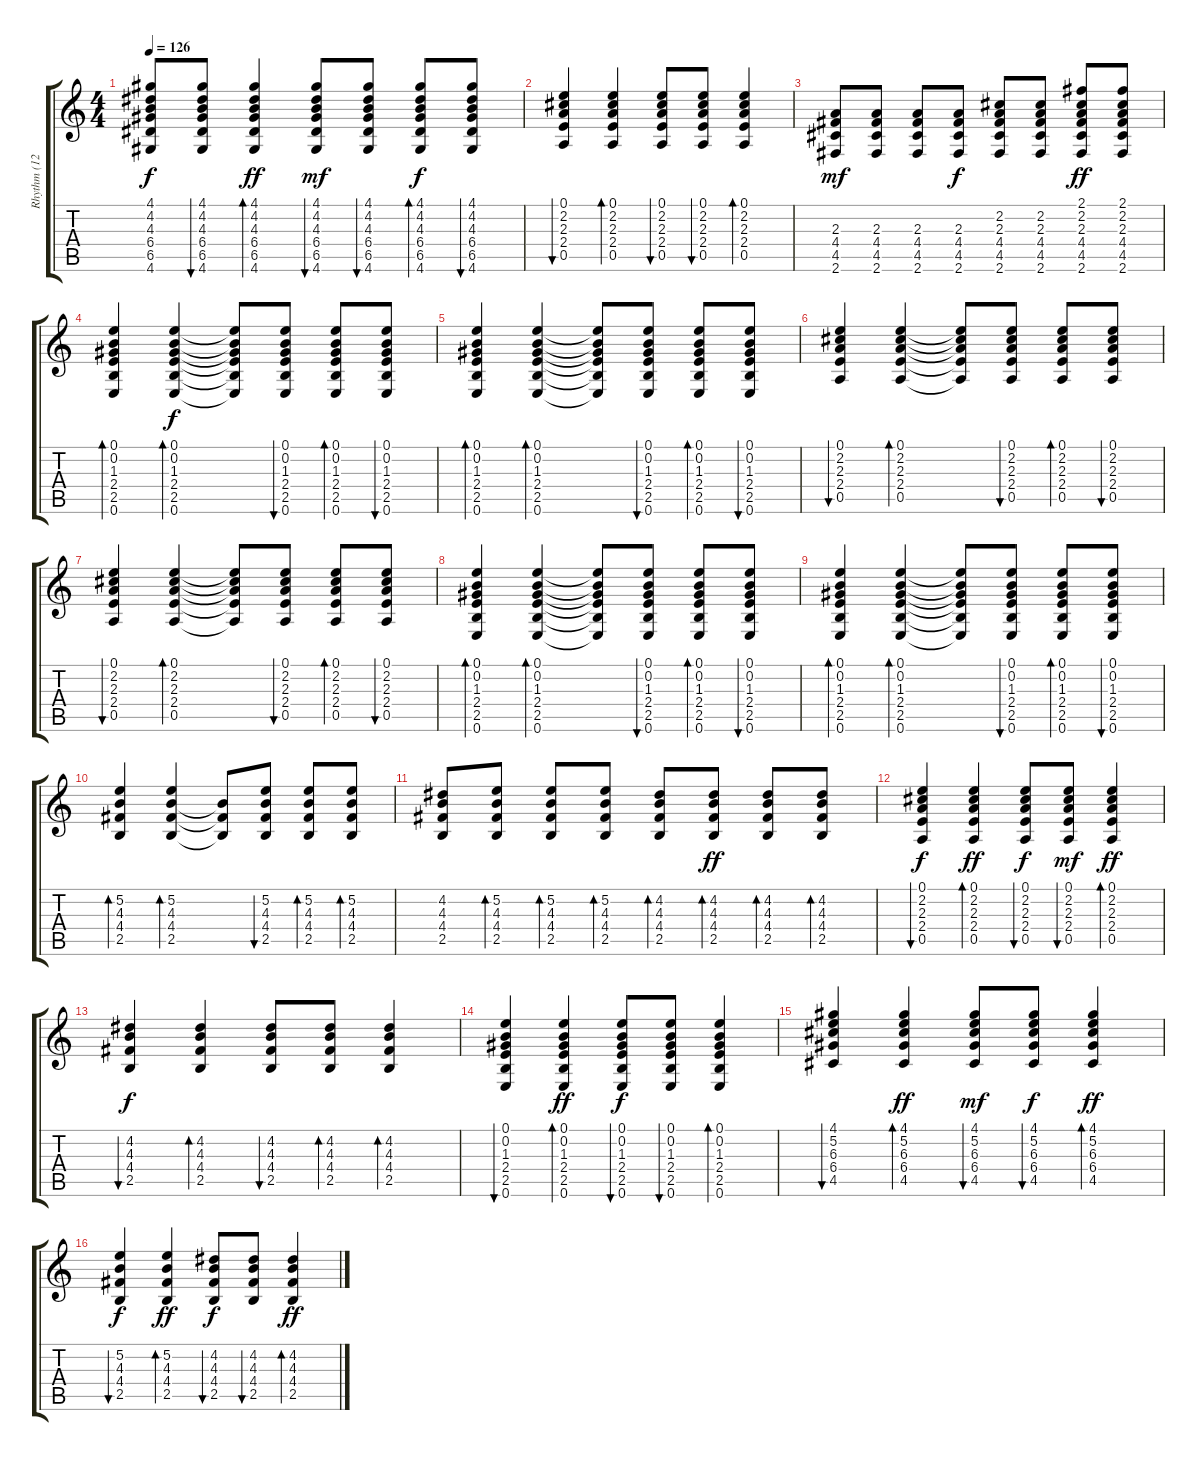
\track ("Rhythm (12-str. acous.)" "Rhythm (12") {instrument acousticguitarsteel}
\staff {score tabs}
\tuning (E4 B3 G3 D3 A2 E2) {hide}
\ts (4 4)
\tempo 126
\clef g2
\ks c
(4.1{t} 4.2{t} 4.3{t} 6.4{t} 6.5{t} 4.6{t}).8{dy f} (4.1 4.2 4.3 6.4 6.5 4.6).8{bu 30} (4.1 4.2 4.3 6.4 6.5 4.6).4{bd 60 dy ff} (4.1 4.2 4.3 6.4 6.5 4.6).8{bu 30 dy mf} (4.1 4.2 4.3 6.4 6.5 4.6).8{bu 30} (4.1 4.2 4.3 6.4 6.5 4.6).8{bd 30 dy f} (4.1 4.2 4.3 6.4 6.5 4.6).8{bu 30} |
(0.1 2.2 2.3 2.4 0.5).4{bu 30} (0.1 2.2 2.3 2.4 0.5).4{bd 60} (0.1 2.2 2.3 2.4 0.5).8{bu 30} (0.1 2.2 2.3 2.4 0.5).8{bu 30} (0.1 2.2 2.3 2.4 0.5).4{bd 30} |
(2.3 4.4 4.5 2.6).8{dy mf} (2.3 4.4 4.5 2.6).8 (2.3 4.4 4.5 2.6).8 (2.3 4.4 4.5 2.6).8{dy f} (2.2 2.3 4.4 4.5 2.6).8 (2.2 2.3 4.4 4.5 2.6).8 (2.1 2.2 2.3 4.4 4.5 2.6).8{dy ff} (2.1 2.2 2.3 4.4 4.5 2.6).8 |
(0.1 0.2 1.3 2.4 2.5 0.6).4{bd 30} (0.1 0.2 1.3 2.4 2.5 0.6).4{bd 30 dy f} (0.1{t} 0.2{t} 1.3{t} 2.4{t} 2.5{t} 0.6{t}).8 (0.1 0.2 1.3 2.4 2.5 0.6).8{bu 30} (0.1 0.2 1.3 2.4 2.5 0.6).8{bd 30} (0.1 0.2 1.3 2.4 2.5 0.6).8{bu 30} |
(0.1 0.2 1.3 2.4 2.5 0.6).4{bd 30} (0.1 0.2 1.3 2.4 2.5 0.6).4{bd 30} (0.1{t} 0.2{t} 1.3{t} 2.4{t} 2.5{t} 0.6{t}).8 (0.1 0.2 1.3 2.4 2.5 0.6).8{bu 30} (0.1 0.2 1.3 2.4 2.5 0.6).8{bd 30} (0.1 0.2 1.3 2.4 2.5 0.6).8{bu 30} |
(0.1 2.2 2.3 2.4 0.5).4{bu 30} (0.1 2.2 2.3 2.4 0.5).4{bd 60} (0.1{t} 2.2{t} 2.3{t} 2.4{t} 0.5{t}).8 (0.1 2.2 2.3 2.4 0.5).8{bu 30} (0.1 2.2 2.3 2.4 0.5).8{bd 30} (0.1 2.2 2.3 2.4 0.5).8{bu 30} |
(0.1 2.2 2.3 2.4 0.5).4{bu 30} (0.1 2.2 2.3 2.4 0.5).4{bd 60} (0.1{t} 2.2{t} 2.3{t} 2.4{t} 0.5{t}).8 (0.1 2.2 2.3 2.4 0.5).8{bu 30} (0.1 2.2 2.3 2.4 0.5).8{bd 30} (0.1 2.2 2.3 2.4 0.5).8{bu 30} |
(0.1 0.2 1.3 2.4 2.5 0.6).4{bd 30} (0.1 0.2 1.3 2.4 2.5 0.6).4{bd 30} (0.1{t} 0.2{t} 1.3{t} 2.4{t} 2.5{t} 0.6{t}).8 (0.1 0.2 1.3 2.4 2.5 0.6).8{bu 30} (0.1 0.2 1.3 2.4 2.5 0.6).8{bd 30} (0.1 0.2 1.3 2.4 2.5 0.6).8{bu 30} |
(0.1 0.2 1.3 2.4 2.5 0.6).4{bd 30} (0.1 0.2 1.3 2.4 2.5 0.6).4{bd 30} (0.1{t} 0.2{t} 1.3{t} 2.4{t} 2.5{t} 0.6{t}).8 (0.1 0.2 1.3 2.4 2.5 0.6).8{bu 30} (0.1 0.2 1.3 2.4 2.5 0.6).8{bd 30} (0.1 0.2 1.3 2.4 2.5 0.6).8{bu 30} |
(5.2 4.3 4.4 2.5).4{bd 30} (5.2 4.3 4.4 2.5).4{bd 30} (4.3{t} 4.4{t} 2.5{t}).8 (5.2 4.3 4.4 2.5).8{bu 30} (5.2 4.3 4.4 2.5).8{bd 30} (5.2 4.3 4.4 2.5).8{bd 30} |
(4.2 4.3 4.4 2.5).8 (5.2 4.3 4.4 2.5).8{bd 30} (5.2 4.3 4.4 2.5).8{bd 30} (5.2 4.3 4.4 2.5).8{bd 30} (4.2 4.3 4.4 2.5).8{bd 30} (4.2 4.3 4.4 2.5).8{bd 30 dy ff} (4.2 4.3 4.4 2.5).8{bd 30} (4.2 4.3 4.4 2.5).8{bd 30} |
(0.1 2.2 2.3 2.4 0.5).4{bu 30 dy f} (0.1 2.2 2.3 2.4 0.5).4{bd 60 dy ff} (0.1 2.2 2.3 2.4 0.5).8{bu 30 dy f} (0.1 2.2 2.3 2.4 0.5).8{bu 30 dy mf} (0.1 2.2 2.3 2.4 0.5).4{bd 30 dy ff} |
(4.2 4.3 4.4 2.5).4{bu 30 dy f} (4.2 4.3 4.4 2.5).4{bd 60} (4.2 4.3 4.4 2.5).8{bu 30} (4.2 4.3 4.4 2.5).8{bd 30} (4.2 4.3 4.4 2.5).4{bd 60} |
(0.1 0.2 1.3 2.4 2.5 0.6).4{bu 30} (0.1 0.2 1.3 2.4 2.5 0.6).4{bd 60 dy ff} (0.1 0.2 1.3 2.4 2.5 0.6).8{bu 30 dy f} (0.1 0.2 1.3 2.4 2.5 0.6).8{bu 30} (0.1 0.2 1.3 2.4 2.5 0.6).4{bd 60} |
(4.1 5.2 6.3 6.4 4.5).4{bu 30} (4.1 5.2 6.3 6.4 4.5).4{bd 60 dy ff} (4.1 5.2 6.3 6.4 4.5).8{bu 30 dy mf} (4.1 5.2 6.3 6.4 4.5).8{bu 30 dy f} (4.1 5.2 6.3 6.4 4.5).4{bd 60 dy ff} |
(5.2 4.3 4.4 2.5).4{bu 30 dy f} (5.2 4.3 4.4 2.5).4{bd 60 dy ff} (4.2 4.3 4.4 2.5).8{bu 30 dy f} (4.2 4.3 4.4 2.5).8{bu 30} (4.2 4.3 4.4 2.5).4{bd 30 dy ff}
